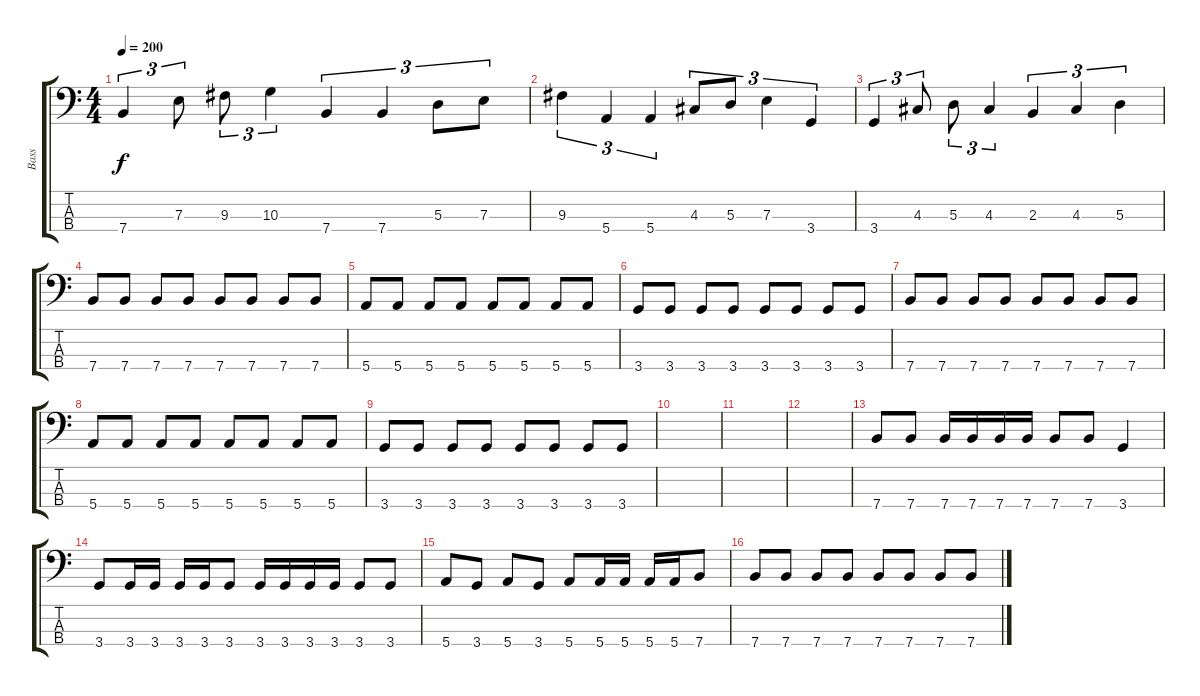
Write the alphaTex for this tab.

\track ("Bass" "Bass") {instrument electricbassfinger}
\staff {score tabs}
\tuning (G2 D2 A1 E1) {hide}
\ts (4 4)
\tempo 200
\clef f4
\ks c
7.4.4{tu (3 2) dy f} 7.3.8{tu (3 2)} 9.3.8{tu (3 2)} 10.3.4{tu (3 2)} 7.4.4{tu (3 2)} 7.4.4{tu (3 2)} 5.3.8{tu (3 2)} 7.3.8{tu (3 2)} |
9.3.4{tu (3 2)} 5.4.4{tu (3 2)} 5.4.4{tu (3 2)} 4.3.8{tu (3 2)} 5.3.8{tu (3 2)} 7.3.4{tu (3 2)} 3.4.4{tu (3 2)} |
3.4.4{tu (3 2)} 4.3.8{tu (3 2)} 5.3.8{tu (3 2)} 4.3.4{tu (3 2)} 2.3.4{tu (3 2)} 4.3.4{tu (3 2)} 5.3.4{tu (3 2)} |
7.4.8 7.4.8 7.4.8 7.4.8 7.4.8 7.4.8 7.4.8 7.4.8 |
5.4.8 5.4.8 5.4.8 5.4.8 5.4.8 5.4.8 5.4.8 5.4.8 |
3.4.8 3.4.8 3.4.8 3.4.8 3.4.8 3.4.8 3.4.8 3.4.8 |
7.4.8 7.4.8 7.4.8 7.4.8 7.4.8 7.4.8 7.4.8 7.4.8 |
5.4.8 5.4.8 5.4.8 5.4.8 5.4.8 5.4.8 5.4.8 5.4.8 |
3.4.8 3.4.8 3.4.8 3.4.8 3.4.8 3.4.8 3.4.8 3.4.8 |
|
|
|
7.4.8 7.4.8 7.4.16 7.4.16 7.4.16 7.4.16 7.4.8 7.4.8 3.4.4 |
3.4.8 3.4.16 3.4.16 3.4.16 3.4.16 3.4.8 3.4.16 3.4.16 3.4.16 3.4.16 3.4.8 3.4.8 |
5.4.8 3.4.8 5.4.8 3.4.8 5.4.8 5.4.16 5.4.16 5.4.16 5.4.16 7.4.8 |
7.4.8 7.4.8 7.4.8 7.4.8 7.4.8 7.4.8 7.4.8 7.4.8
